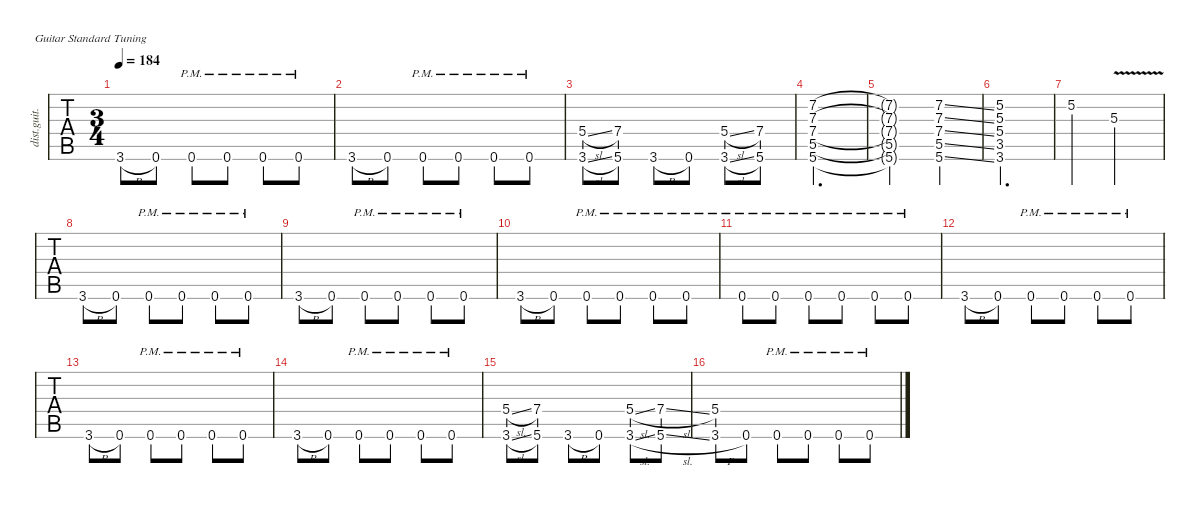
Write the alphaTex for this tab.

\defaultSystemsLayout 4
\hideDynamics
\bracketExtendMode nobrackets
\otherSystemsTrackNameOrientation horizontal
\track ("Rhythm Guitar (Kirk)" "dist.guit.") {defaultSystemsLayout 4 multiBarRest instrument distortionguitar}
\staff {tabs}
\tuning (E4 B3 G3 D3 A2 E2)
\ts (3 4)
\tempo 184
\clef g2
\ks c
3.6{h}.8{dy mf} 0.6.8 0.6{pm}.8 0.6{pm}.8 0.6{pm}.8 0.6{pm}.8 |
3.6{h}.8 0.6.8 0.6{pm}.8 0.6{pm}.8 0.6{pm}.8 0.6{pm}.8 |
(3.6{sl} 5.4{sl}).8 (7.4 5.6).8 3.6{h}.8 0.6.8 (3.6{sl} 5.4{sl}).8 (7.4 5.6).8 |
(5.6 5.5 7.4 7.3 7.2{acc #}).2{d} |
(5.6{t} 5.5{t} 7.4{t} 7.2{t acc #} 7.3{t}).2 (7.4{ss} 5.5{ss} 5.6{ss} 7.2{ss acc #} 7.3{ss}).4 |
(3.6 3.5 5.4 5.3 5.2).2{d} |
5.2.4 5.3{v}.2 |
3.6{h}.8 0.6.8 0.6{pm}.8 0.6{pm}.8 0.6{pm}.8 0.6{pm}.8 |
3.6{h}.8 0.6.8 0.6{pm}.8 0.6{pm}.8 0.6{pm}.8 0.6{pm}.8 |
3.6{h}.8 0.6.8 0.6{pm}.8 0.6{pm}.8 0.6{pm}.8 0.6{pm}.8 |
0.6{pm}.8 0.6{pm}.8 0.6{pm}.8 0.6{pm}.8 0.6{pm}.8 0.6{pm}.8 |
3.6{h}.8 0.6.8 0.6{pm}.8 0.6{pm}.8 0.6{pm}.8 0.6{pm}.8 |
3.6{h}.8 0.6.8 0.6{pm}.8 0.6{pm}.8 0.6{pm}.8 0.6{pm}.8 |
3.6{h}.8 0.6.8 0.6{pm}.8 0.6{pm}.8 0.6{pm}.8 0.6{pm}.8 |
(3.6{sl} 5.4{sl}).8 (7.4 5.6).8 3.6{h}.8 0.6.8 (3.6{sl} 5.4{sl}).8 (7.4{sl} 5.6{sl}).8 |
(3.6{h} 5.4).8 0.6.8 0.6{pm}.8 0.6{pm}.8 0.6{pm}.8 0.6{pm}.8
